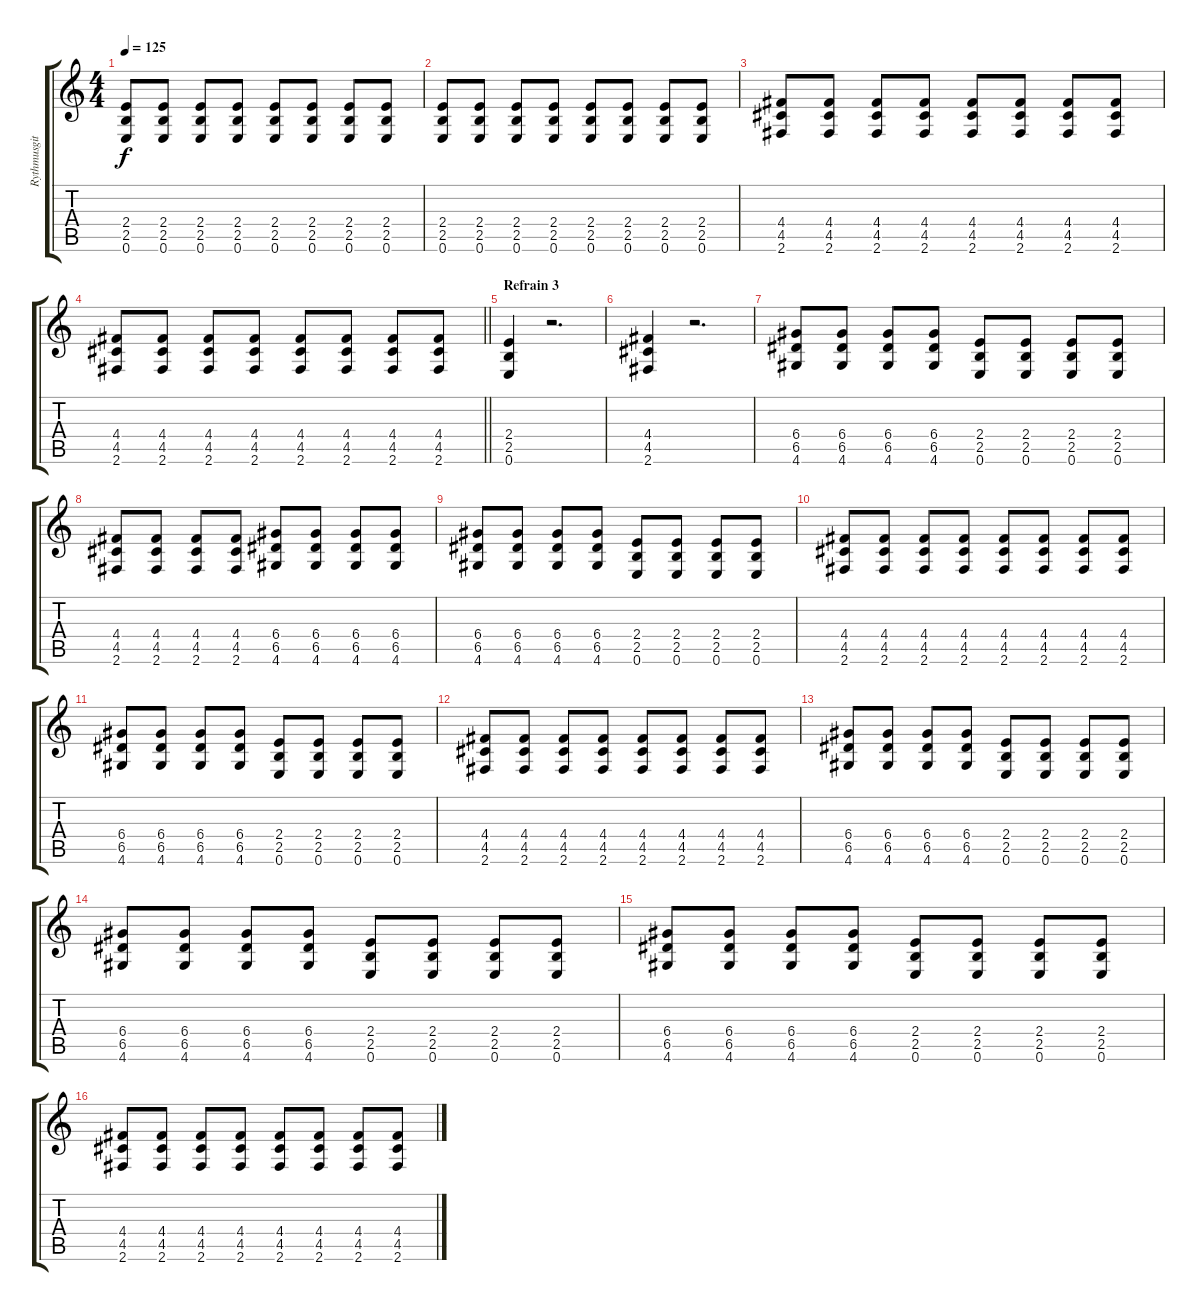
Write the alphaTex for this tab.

\track ("Rythmusgitarre" "Rythmusgit") {instrument distortionguitar}
\staff {score tabs}
\tuning (E4 B3 G3 D3 A2 E2) {hide}
\ts (4 4)
\tempo 125
\clef g2
\ks c
(2.4 2.5 0.6).8{dy f} (2.4 2.5 0.6).8 (2.4 2.5 0.6).8 (2.4 2.5 0.6).8 (2.4 2.5 0.6).8 (2.4 2.5 0.6).8 (2.4 2.5 0.6).8 (2.4 2.5 0.6).8 |
(2.4 2.5 0.6).8 (2.4 2.5 0.6).8 (2.4 2.5 0.6).8 (2.4 2.5 0.6).8 (2.4 2.5 0.6).8 (2.4 2.5 0.6).8 (2.4 2.5 0.6).8 (2.4 2.5 0.6).8 |
(4.4 4.5 2.6).8 (4.4 4.5 2.6).8 (4.4 4.5 2.6).8 (4.4 4.5 2.6).8 (4.4 4.5 2.6).8 (4.4 4.5 2.6).8 (4.4 4.5 2.6).8 (4.4 4.5 2.6).8 |
\barLineRight lightlight
(4.4 4.5 2.6).8 (4.4 4.5 2.6).8 (4.4 4.5 2.6).8 (4.4 4.5 2.6).8 (4.4 4.5 2.6).8 (4.4 4.5 2.6).8 (4.4 4.5 2.6).8 (4.4 4.5 2.6).8 |
\section ("" "Refrain 3")
(2.4 2.5 0.6).4 r.2{d} |
(4.4 4.5 2.6).4 r.2{d} |
(6.4 6.5 4.6).8 (6.4 6.5 4.6).8 (6.4 6.5 4.6).8 (6.4 6.5 4.6).8 (2.4 2.5 0.6).8 (2.4 2.5 0.6).8 (2.4 2.5 0.6).8 (2.4 2.5 0.6).8 |
(4.4 4.5 2.6).8 (4.4 4.5 2.6).8 (4.4 4.5 2.6).8 (4.4 4.5 2.6).8 (6.4 6.5 4.6).8 (6.4 6.5 4.6).8 (6.4 6.5 4.6).8 (6.4 6.5 4.6).8 |
(6.4 6.5 4.6).8 (6.4 6.5 4.6).8 (6.4 6.5 4.6).8 (6.4 6.5 4.6).8 (2.4 2.5 0.6).8 (2.4 2.5 0.6).8 (2.4 2.5 0.6).8 (2.4 2.5 0.6).8 |
(4.4 4.5 2.6).8 (4.4 4.5 2.6).8 (4.4 4.5 2.6).8 (4.4 4.5 2.6).8 (4.4 4.5 2.6).8 (4.4 4.5 2.6).8 (4.4 4.5 2.6).8 (4.4 4.5 2.6).8 |
(6.4 6.5 4.6).8 (6.4 6.5 4.6).8 (6.4 6.5 4.6).8 (6.4 6.5 4.6).8 (2.4 2.5 0.6).8 (2.4 2.5 0.6).8 (2.4 2.5 0.6).8 (2.4 2.5 0.6).8 |
(4.4 4.5 2.6).8 (4.4 4.5 2.6).8 (4.4 4.5 2.6).8 (4.4 4.5 2.6).8 (4.4 4.5 2.6).8 (4.4 4.5 2.6).8 (4.4 4.5 2.6).8 (4.4 4.5 2.6).8 |
(6.4 6.5 4.6).8 (6.4 6.5 4.6).8 (6.4 6.5 4.6).8 (6.4 6.5 4.6).8 (2.4 2.5 0.6).8 (2.4 2.5 0.6).8 (2.4 2.5 0.6).8 (2.4 2.5 0.6).8 |
(6.4 6.5 4.6).8 (6.4 6.5 4.6).8 (6.4 6.5 4.6).8 (6.4 6.5 4.6).8 (2.4 2.5 0.6).8 (2.4 2.5 0.6).8 (2.4 2.5 0.6).8 (2.4 2.5 0.6).8 |
(6.4 6.5 4.6).8 (6.4 6.5 4.6).8 (6.4 6.5 4.6).8 (6.4 6.5 4.6).8 (2.4 2.5 0.6).8 (2.4 2.5 0.6).8 (2.4 2.5 0.6).8 (2.4 2.5 0.6).8 |
(4.4 4.5 2.6).8 (4.4 4.5 2.6).8 (4.4 4.5 2.6).8 (4.4 4.5 2.6).8 (4.4 4.5 2.6).8 (4.4 4.5 2.6).8 (4.4 4.5 2.6).8 (4.4 4.5 2.6).8
